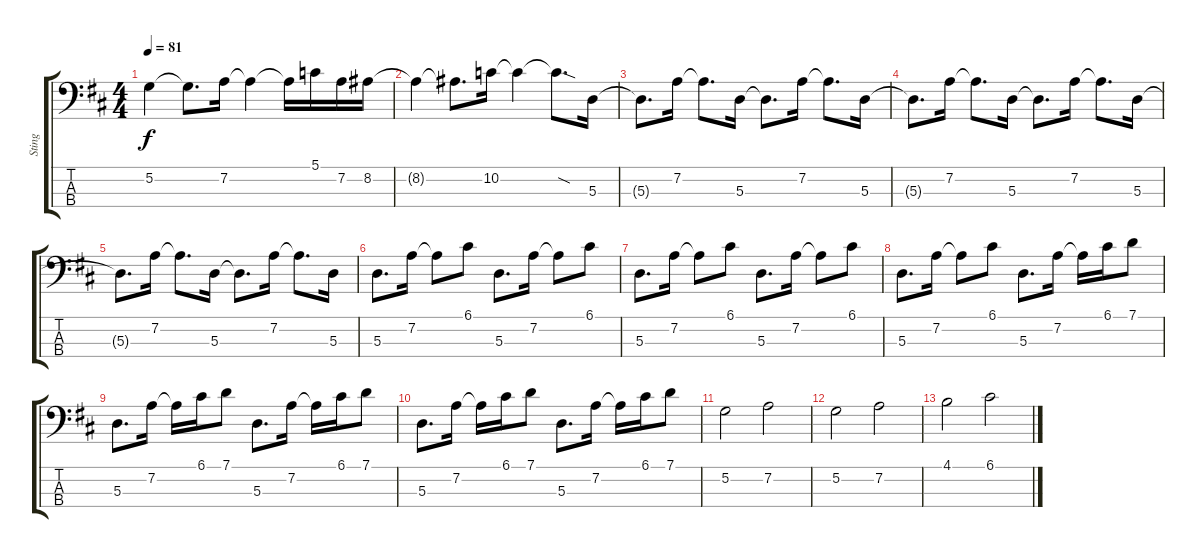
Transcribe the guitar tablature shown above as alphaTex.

\track ("Sting" "Sting") {instrument fretlessbass}
\staff {score tabs}
\tuning (G2 D2 A1 E1) {hide}
\ts (4 4)
\tempo 81
\clef f4
\ks d
5.2{t}.4{dy f} 5.2{t}.8{d} 7.2.16 7.2{t}.4 7.2{t}.16 5.1.16 7.2.16 8.2.16 |
8.2{t}.4 8.2{t}.8{d} 10.2.16 10.2{t}.4 10.2{sod t}.8{d} 5.3.16 |
5.3{t}.8{d} 7.2.16 7.2{t}.8{d} 5.3.16 5.3{t}.8{d} 7.2.16 7.2{t}.8{d} 5.3.16 |
5.3{t}.8{d} 7.2.16 7.2{t}.8{d} 5.3.16 5.3{t}.8{d} 7.2.16 7.2{t}.8{d} 5.3.16 |
5.3{t}.8{d} 7.2.16 7.2{t}.8{d} 5.3.16 5.3{t}.8{d} 7.2.16 7.2{t}.8{d} 5.3.16 |
5.3.8{d} 7.2.16 7.2{t}.8 6.1.8 5.3.8{d} 7.2.16 7.2{t}.8 6.1.8 |
5.3.8{d} 7.2.16 7.2{t}.8 6.1.8 5.3.8{d} 7.2.16 7.2{t}.8 6.1.8 |
5.3.8{d} 7.2.16 7.2{t}.8 6.1.8 5.3.8{d} 7.2.16 7.2{t}.16 6.1.16 7.1.8 |
5.3.8{d} 7.2.16 7.2{t}.16 6.1.16 7.1.8 5.3.8{d} 7.2.16 7.2{t}.16 6.1.16 7.1.8 |
5.3.8{d} 7.2.16 7.2{t}.16 6.1.16 7.1.8 5.3.8{d} 7.2.16 7.2{t}.16 6.1.16 7.1.8 |
5.2.2 7.2.2 |
5.2.2 7.2.2 |
4.1.2 6.1.2
